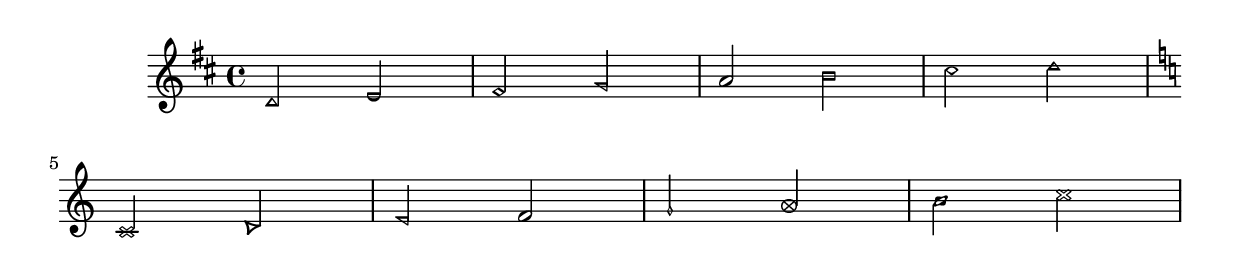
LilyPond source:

%% Do not edit this file; it is automatically
%% generated from LSR http://lsr.dsi.unimi.it
%% This file is in the public domain.
\version "2.12.2"

\header {
  lsrtags = "pitches, editorial-annotations"

%% Translation of GIT committish: fa19277d20f8ab0397c560eb0e7b814bd804ecec
  doctitlees = "Aplicar estilos de cabeza según la nota de la escala"
  texidoces = "
La propiedad @code{shapeNoteStyles} se puede usar para definir varios
estilos de cabezas de nota para cada grado de la escala (según esté
establecido por la armadura o por la propiedad @code{tonic}).  Esta
propiedad requiere un conjunto de símbolos, que pueden ser puramente
arbitrarios (se permiten expresiones geométricas como @code{triangle},
triángulo, @code{cross}, aspas, y @code{xcircle}, círculo con aspas) o
basados en una antigua tradición americana de grabado (ciertos nombres
de nota latinos trambién se permiten).

Dicho esto, para imitar antiguos cancioneros americanos, existen varios
estilos predefinidos de cabezas de nota disponibles a través de
instrucciones de abreviatura como @code{\\aikenHeads} o
@code{\\sacredHarpHeads}.

Este ejemplo muestra distintas formas de obtener cabezas de notas con forma,
y muestra la capacidad de transportar una melodía sin perder la
correspondencia entre las funciones armónicas y los estilos de cabezas de
nota.

"


%% Translation of GIT committish: 0a868be38a775ecb1ef935b079000cebbc64de40
  doctitlede = "Notenkopfstile basierend auf der Tonleiterstufe erstellen"
  texidocde = "
Die @code{shapeNoteStyles}-(NotenFormenStile)-Eigenschaft kann benutzt
werden, um verschiedene Notenstile für jeden Schritt der Tonleiter
zu definieren (vorgegeben von der Tonart oder der @qq{tonic}
(Tonika)-Eigenschaft.  Diese Eigenschaft braucht eine Anzahl von Symbolen,
welche beliebig sein können (geometrische Ausdrücke wie @code{triangle}
(Dreieck), @code{cross} (Kreuz) und @code{xcircle} (X-Kreis) sind erlaubt)
oder basierend auf einer alten amerikanischen Notensatztradition (einige
lateinische Notenbezeichnungen sind auch erlaubt).

Um alte amerikanische Liederbücher zu imitieren, gibt es einige
vordefinierte Notenstile wie etwa @code{\\aikenHeads} (im Stil von Aiken)
oder @code{\\sacredHarpHeads} (im Stil der Sacred Harp-Tradition).

Dieses Beispiel zeigt, wie man unterschiedlich geformte Noten erhält und
eine Melodie transponieren kann, ohne dass das Verhältnis zwischen den
harmonischen Funktionen und dem Notenstil verloren geht.

"

%% Translation of GIT committish: 4ab2514496ac3d88a9f3121a76f890c97cedcf4e
  texidocfr = "
La propriété @code{shapeNoteStyles} permet d'affecter un profil
particulier à chaque degré de la gamme -- à partir de l'armure ou
de la propriété @code{tonic}.  Ses valeurs sont constituées d'une liste
de symboles, qu'il s'agisse de formes géométriques (@code{triangle},
@code{cross}, ou @code{xcircle}) ou basés sur la tradition des graveurs
américains (avec quelques noms de note latins).

LilyPond dispose de deux raccourcis, @code{\\aikenHeads} et
@code{\\sacredHarpHeads}, permettant de reproduire déanciens recueils de
chansons américaines.

L'exemple suivant montre plusieurs manières de profiler les têtes de
note, ainsi que la capacité de trnsposer tout en respectant la fonction
harmonique de chaque note dans la gamme.

"
  doctitlefr = "Profilage des notes selon leur degré dans la gamme"


  texidoc = "
The @code{shapeNoteStyles} property can be used to define various note
head styles for each step of the scale (as set by the key signature or
the @code{tonic} property). This property requires a set of symbols,
which can be purely arbitrary (geometrical expressions such as
@code{triangle}, @code{cross}, and @code{xcircle} are allowed) or based
on old American engraving tradition (some latin note names are also
allowed).

That said, to imitate old American song books, there are several
predefined note head styles available through shortcut commands such as
@code{\\aikenHeads} or @code{\\sacredHarpHeads}.

This example shows different ways to obtain shape note heads, and
demonstrates the ability to transpose a melody without losing the
correspondence between harmonic functions and note head styles.

"
  doctitle = "Applying note head styles depending on the step of the scale"
} % begin verbatim

fragment = {
  \key c \major
  c2 d
  e2 f
  g2 a
  b2 c
}

\new Staff {
  \transpose c d
  \relative c' {
    \set shapeNoteStyles = #'#(do re mi fa
                               #f la ti)
    \fragment
  }

  \break

  \relative c' {
    \set shapeNoteStyles = #'#(cross triangle fa #f
                               mensural xcircle diamond)
    \fragment
  }
}

